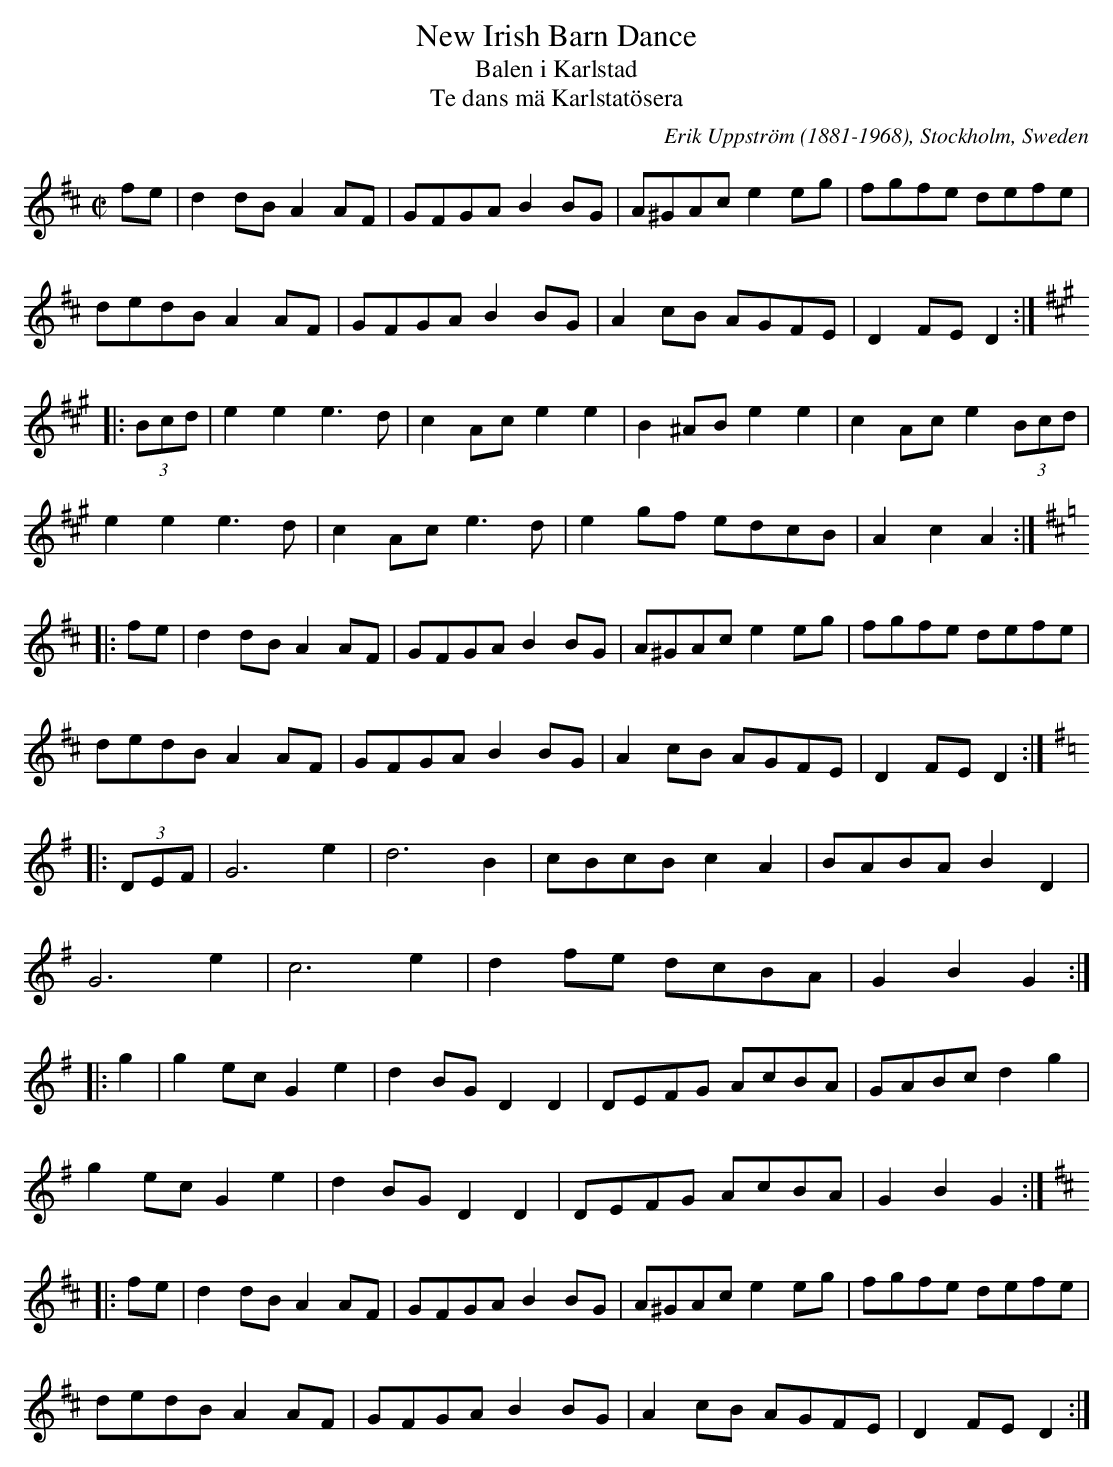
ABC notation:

X:1
T:New Irish Barn Dance
T:Balen i Karlstad
T:Te dans m\"a Karlstat\"osera
C:Erik Uppstr\"om (1881-1968), Stockholm, Sweden
M:C|
L:1/8
K:D
fe | d2dB A2AF | GFGA B2BG | A^GAc e2eg | fgfe defe |
dedB A2AF | GFGA B2BG | A2cB AGFE | D2FE D2 :|
K:A
|: (3Bcd | e2e2 e3d | c2Ac e2e2 | B2^AB e2e2 | c2Ac e2 (3Bcd |
e2e2 e3d | c2Ac e3d | e2gf edcB | A2c2 A2 :|
K:D
|: fe | d2dB A2AF | GFGA B2BG | A^GAc e2eg | fgfe defe |
dedB A2AF | GFGA B2BG | A2cB AGFE | D2FE D2 :|
K:G
|: (3DEF | G6 e2 | d6 B2 | cBcB c2A2 | BABA B2D2 |
G6 e2 | c6 e2 | d2fe dcBA | G2B2 G2 :|
|: g2 | g2ec G2e2 | d2BG D2D2 | DEFG AcBA | GABc d2g2 |
g2ec G2e2 | d2BG D2D2 | DEFG AcBA | G2B2 G2 :|
K:D
|: fe | d2dB A2AF | GFGA B2BG | A^GAc e2eg | fgfe defe |
dedB A2AF | GFGA B2BG | A2cB AGFE | D2FE D2 :|
